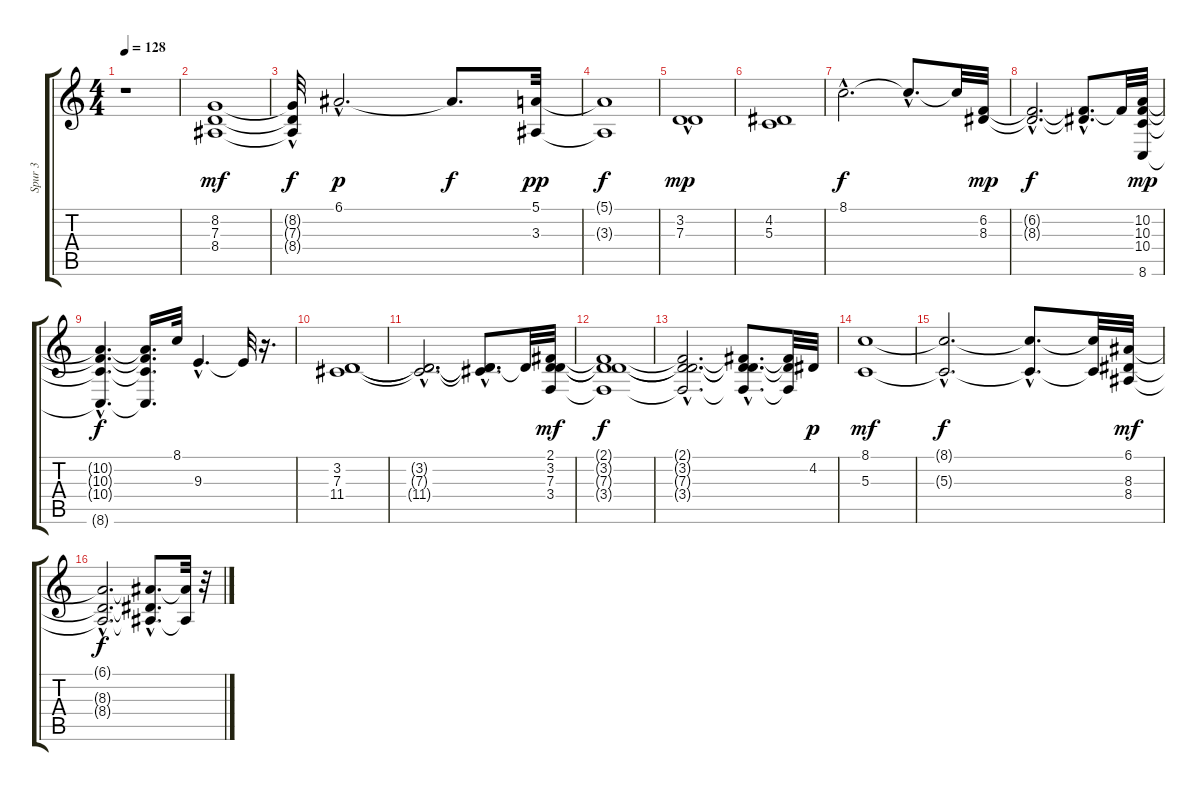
\track ("Spur 3" "Spur 3") {instrument synthbrass2}
\staff {score tabs}
\tuning (E4 B3 G3 D3 A2 E2) {hide}
\ts (4 4)
\tempo 128
\clef g2
\ks c
r.1{dy mf instrument synthbrass2} |
(8.2 7.3 8.4).1 |
(8.2{t} 7.3{t} 8.4{hac t}).32{dy f} 6.1{hac}.2{d dy p} 6.1{t}.8{d dy f} (5.1 3.3).32{dy pp} |
(5.1{t} 3.3{t}).1{dy f} |
(3.2{hac} 7.3).1{dy mp} |
(4.2 5.3).1 |
8.1{hac}.2{d dy f} 8.1{hac t}.8{d} 8.1{t}.32 (6.2 8.3).32{dy mp} |
(6.2{hac t} 8.3{hac t}).2{d dy f} (6.2{hac t} 8.3{t}).8{d} 6.2{t}.32 (10.2 10.3 10.4 8.6).32{dy mp} |
(10.2{hac t} 10.3{hac t} 10.4{hac t} 8.6{hac t}).4{d dy f} (10.2{t} 10.3{t} 10.4{t} 8.6{t}).16{d} 8.1.32 9.3{hac}.4{d} 9.3{t}.32 r.16{d} |
(3.2 7.3 11.4).1 |
(3.2{hac t} 7.3{hac t} 11.4{hac t}).2{d} (3.2{hac t} 7.3{hac t} 11.4{hac t}).8{d} 3.2{t}.32 (2.1 3.2 7.3 3.4).32{dy mf} |
(2.1{t} 3.2{t} 7.3{t} 3.4{t}).1{dy f} |
(2.1{hac t} 3.2{hac t} 7.3{hac t} 3.4{hac t}).2{d} (2.1{hac t} 3.2{t} 7.3{hac t} 3.4{hac t}).8{d} (2.1{t} 7.3{t} 3.4{t}).32 4.2.32{dy p} |
(8.1 5.3).1{dy mf} |
(8.1{hac t} 5.3{hac t}).2{d dy f} (8.1{hac t} 5.3{hac t}).8{d} (8.1{t} 5.3{t}).32 (6.1 8.3 8.4).32{dy mf} |
(6.1{hac t} 8.3{hac t} 8.4{hac t}).2{d dy f} (6.1{hac t} 8.3{hac t} 8.4{hac t}).8{d} (6.1{t} 8.4{t}).32 r.32
